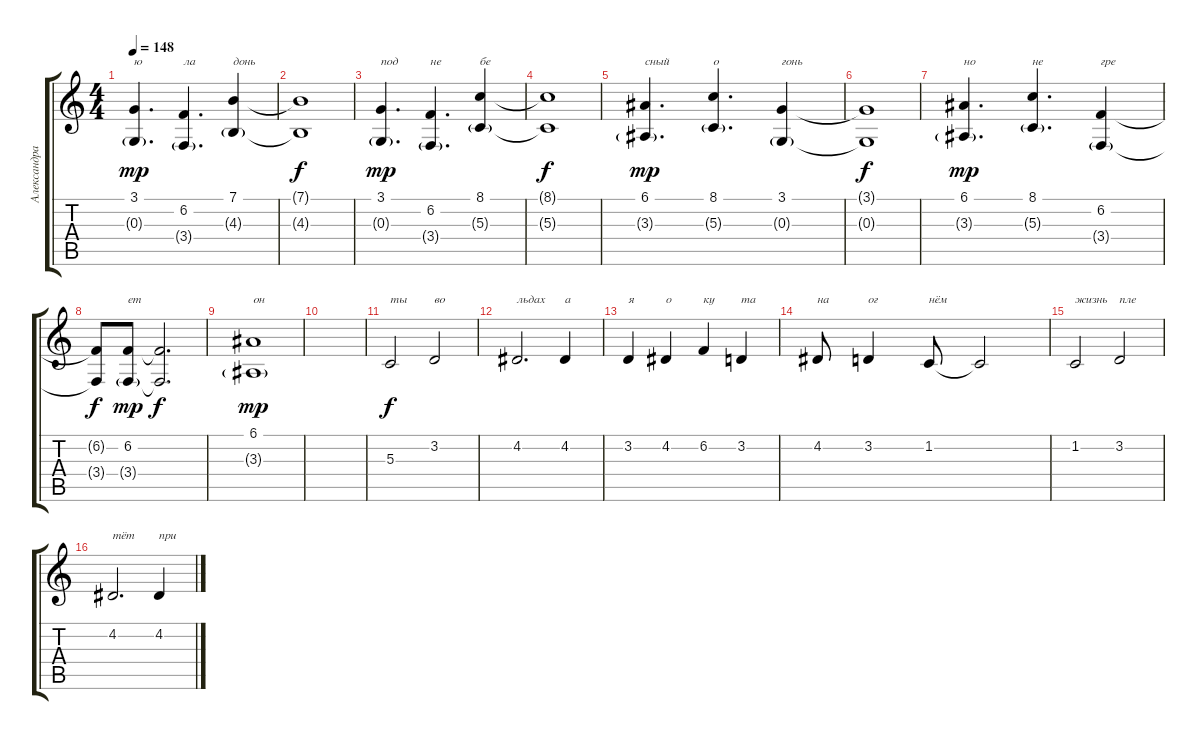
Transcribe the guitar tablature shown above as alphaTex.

\track ("Александра Комарова" "Александра") {instrument flute}
\staff {score tabs}
\tuning (E4 B3 G3 D3 A2 E2) {hide}
\ts (4 4)
\tempo 148
\clef g2
\ks c
(3.1 0.3{g}).4{d txt "ю" dy mp} (6.2 3.4{g}).4{d txt "ла"} (7.1 4.3{g}).4{txt "донь"} |
(7.1{t} 4.3{t}).1{dy f} |
(3.1 0.3{g}).4{d txt "под" dy mp} (6.2 3.4{g}).4{d txt "не"} (8.1 5.3{g}).4{txt "бе"} |
(8.1{t} 5.3{t}).1{dy f} |
(6.1 3.3{g}).4{d txt "сный" dy mp} (8.1 5.3{g}).4{d txt "о"} (3.1 0.3{g}).4{txt "гонь"} |
(3.1{t} 0.3{t}).1{dy f} |
(6.1 3.3{g}).4{d txt "но" dy mp} (8.1 5.3{g}).4{d txt "не"} (6.2 3.4{g}).4{txt "гре"} |
(6.2{t} 3.4{t}).8{dy f} (6.2 3.4{g}).8{txt "ет" dy mp} (6.2{t} 3.4{t}).2{d dy f} |
(6.1 3.3{g}).1{txt "он" dy mp} |
|
5.3.2{txt "ты" dy f} 3.2.2{txt "во"} |
4.2.2{d txt "льдах"} 4.2.4{txt "а"} |
3.2.4{txt "я"} 4.2.4{txt "о"} 6.2.4{txt "ку"} 3.2.4{txt "та"} |
4.2.8{txt "на"} 3.2.4{txt "ог"} 1.2.8{txt "нём"} 1.2{t}.2 |
1.2.2{txt "жизнь"} 3.2.2{txt "пле"} |
4.2.2{d txt "тёт"} 4.2.4{txt "при"}
